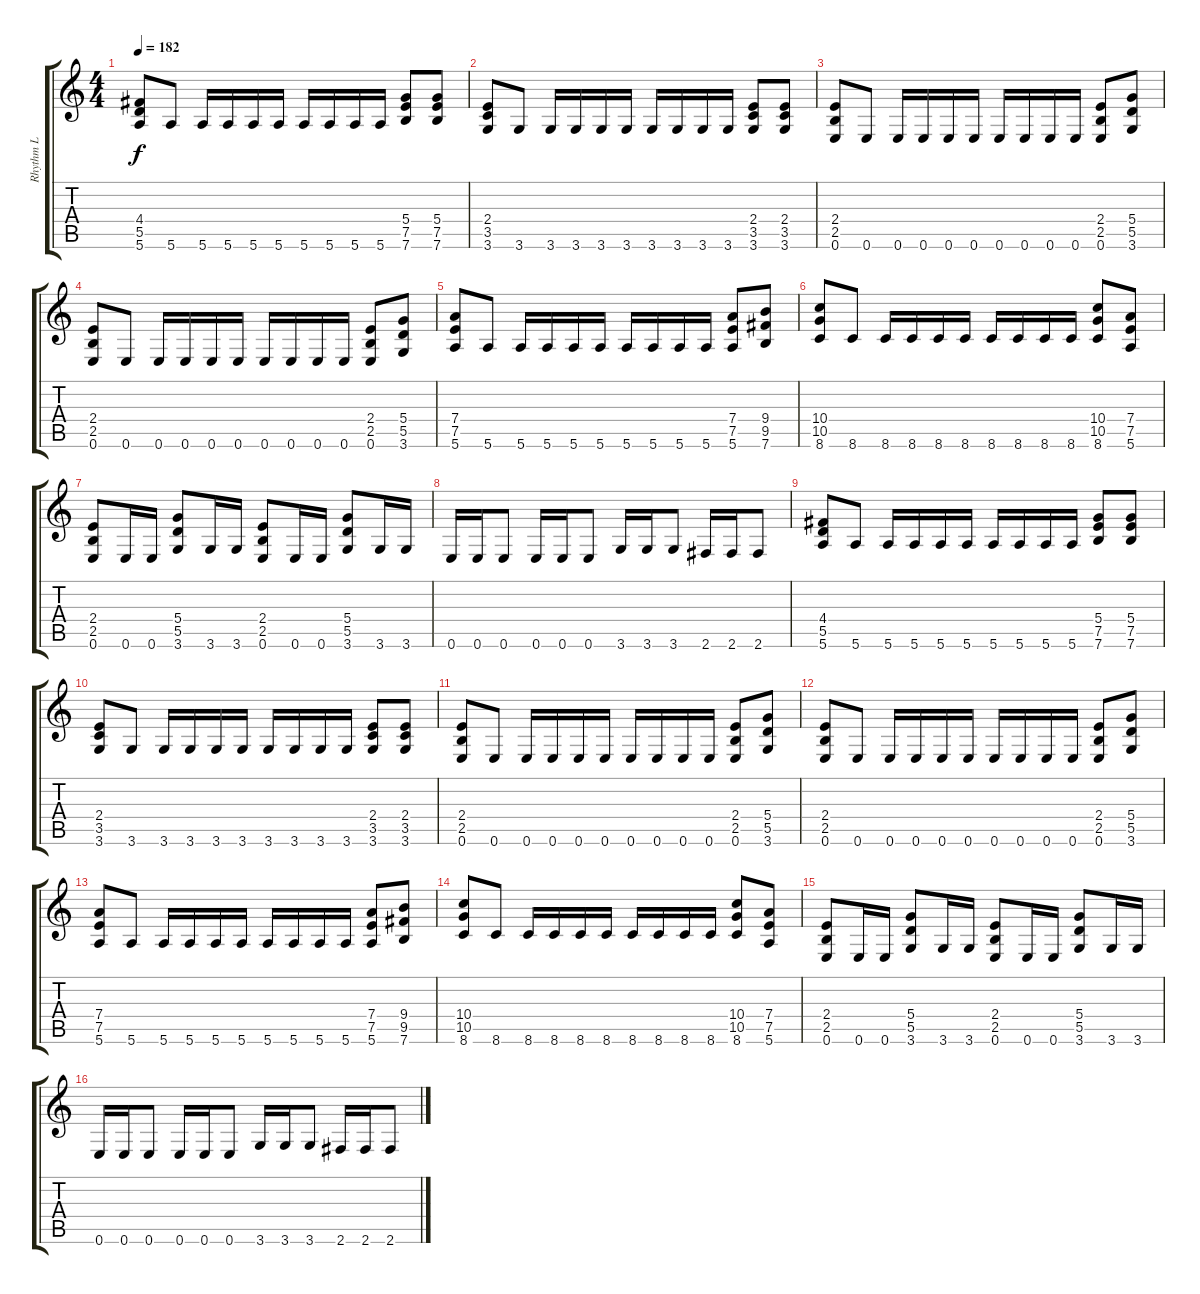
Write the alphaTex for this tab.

\track ("Rhythm L" "Rhythm L") {instrument distortionguitar}
\staff {score tabs}
\tuning (E4 B3 G3 D3 A2 E2) {hide}
\ts (4 4)
\tempo 182
\clef g2
\ks c
(4.4 5.5 5.6).8{dy f volume 16 balance 2} 5.6.8 5.6.16 5.6.16 5.6.16 5.6.16 5.6.16 5.6.16 5.6.16 5.6.16 (5.4 7.5 7.6).8 (5.4 7.5 7.6).8 |
(2.4 3.5 3.6).8 3.6.8 3.6.16 3.6.16 3.6.16 3.6.16 3.6.16 3.6.16 3.6.16 3.6.16 (2.4 3.5 3.6).8 (2.4 3.5 3.6).8 |
(2.4 2.5 0.6).8 0.6.8 0.6.16 0.6.16 0.6.16 0.6.16 0.6.16 0.6.16 0.6.16 0.6.16 (2.4 2.5 0.6).8 (5.4 5.5 3.6).8 |
(2.4 2.5 0.6).8 0.6.8 0.6.16 0.6.16 0.6.16 0.6.16 0.6.16 0.6.16 0.6.16 0.6.16 (2.4 2.5 0.6).8 (5.4 5.5 3.6).8 |
(7.4 7.5 5.6).8 5.6.8 5.6.16 5.6.16 5.6.16 5.6.16 5.6.16 5.6.16 5.6.16 5.6.16 (7.4 7.5 5.6).8 (9.4 9.5 7.6).8 |
(10.4 10.5 8.6).8 8.6.8 8.6.16 8.6.16 8.6.16 8.6.16 8.6.16 8.6.16 8.6.16 8.6.16 (10.4 10.5 8.6).8 (7.4 7.5 5.6).8 |
(2.4 2.5 0.6).8 0.6.16 0.6.16 (5.4 5.5 3.6).8 3.6.16 3.6.16 (2.4 2.5 0.6).8 0.6.16 0.6.16 (5.4 5.5 3.6).8 3.6.16 3.6.16 |
0.6.16 0.6.16 0.6.8 0.6.16 0.6.16 0.6.8 3.6.16 3.6.16 3.6.8 2.6.16 2.6.16 2.6.8 |
(4.4 5.5 5.6).8{volume 16} 5.6.8 5.6.16 5.6.16 5.6.16 5.6.16 5.6.16 5.6.16 5.6.16 5.6.16 (5.4 7.5 7.6).8 (5.4 7.5 7.6).8 |
(2.4 3.5 3.6).8 3.6.8 3.6.16 3.6.16 3.6.16 3.6.16 3.6.16 3.6.16 3.6.16 3.6.16 (2.4 3.5 3.6).8 (2.4 3.5 3.6).8 |
(2.4 2.5 0.6).8 0.6.8 0.6.16 0.6.16 0.6.16 0.6.16 0.6.16 0.6.16 0.6.16 0.6.16 (2.4 2.5 0.6).8 (5.4 5.5 3.6).8 |
(2.4 2.5 0.6).8 0.6.8 0.6.16 0.6.16 0.6.16 0.6.16 0.6.16 0.6.16 0.6.16 0.6.16 (2.4 2.5 0.6).8 (5.4 5.5 3.6).8 |
(7.4 7.5 5.6).8 5.6.8 5.6.16 5.6.16 5.6.16 5.6.16 5.6.16 5.6.16 5.6.16 5.6.16 (7.4 7.5 5.6).8 (9.4 9.5 7.6).8 |
(10.4 10.5 8.6).8 8.6.8 8.6.16 8.6.16 8.6.16 8.6.16 8.6.16 8.6.16 8.6.16 8.6.16 (10.4 10.5 8.6).8 (7.4 7.5 5.6).8 |
(2.4 2.5 0.6).8 0.6.16 0.6.16 (5.4 5.5 3.6).8 3.6.16 3.6.16 (2.4 2.5 0.6).8 0.6.16 0.6.16 (5.4 5.5 3.6).8 3.6.16 3.6.16 |
0.6.16 0.6.16 0.6.8 0.6.16 0.6.16 0.6.8 3.6.16 3.6.16 3.6.8 2.6.16 2.6.16 2.6.8
